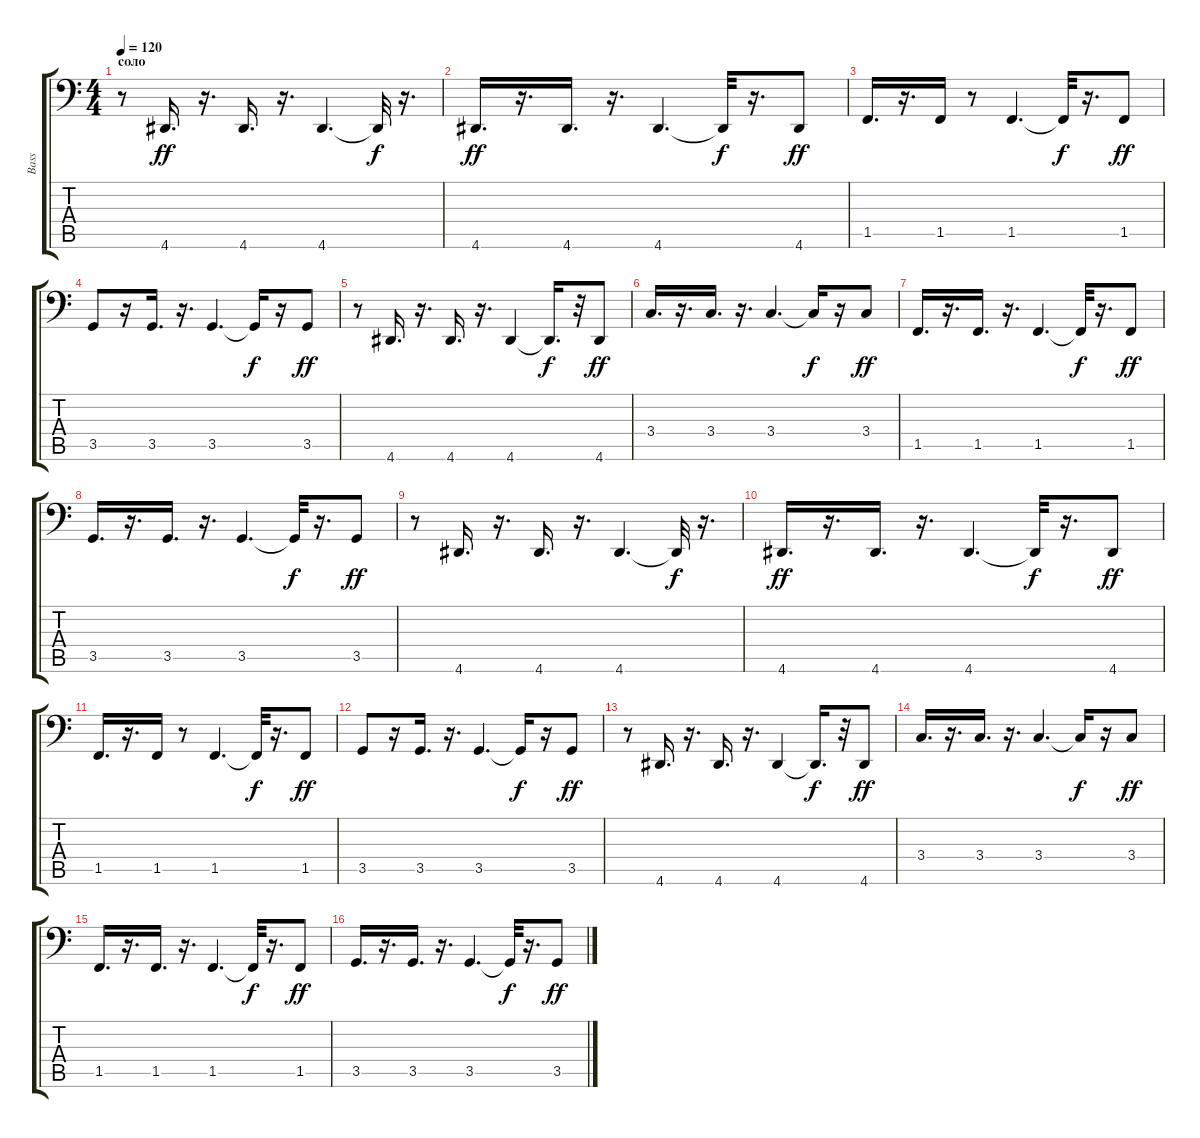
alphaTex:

\track ("Bass" "Bass") {instrument electricbassfinger}
\staff {score tabs}
\tuning (C3 G2 D2 A1 E1 B0) {hide}
\ts (4 4)
\section ("" "соло")
\tempo 120
\clef f4
\ks c
r.8{dy ff} 4.6.16{d} r.16{d} 4.6.16{d} r.16{d} 4.6.4{d} 4.6{t}.32{dy f} r.16{d} |
4.6.16{d dy ff} r.16{d} 4.6.16{d} r.16{d} 4.6.4{d} 4.6{t}.32{dy f} r.16{d} 4.6.8{dy ff} |
1.5.16{d} r.16{d} 1.5.16 r.8 1.5.4{d} 1.5{t}.32{dy f} r.16{d} 1.5.8{dy ff} |
3.5.8 r.16 3.5.16{d} r.16{d} 3.5.4{d} 3.5{t}.16{dy f} r.16 3.5.8{dy ff} |
r.8 4.6.16{d} r.16{d} 4.6.16{d} r.16{d} 4.6.4 4.6{t}.16{d dy f} r.32 4.6.8{dy ff} |
3.4.16{d} r.16{d} 3.4.16{d} r.16{d} 3.4.4{d} 3.4{t}.16{dy f} r.16 3.4.8{dy ff} |
1.5.16{d} r.16{d} 1.5.16{d} r.16{d} 1.5.4{d} 1.5{t}.32{dy f} r.16{d} 1.5.8{dy ff} |
3.5.16{d} r.16{d} 3.5.16{d} r.16{d} 3.5.4{d} 3.5{t}.32{dy f} r.16{d} 3.5.8{dy ff} |
r.8 4.6.16{d} r.16{d} 4.6.16{d} r.16{d} 4.6.4{d} 4.6{t}.32{dy f} r.16{d} |
4.6.16{d dy ff} r.16{d} 4.6.16{d} r.16{d} 4.6.4{d} 4.6{t}.32{dy f} r.16{d} 4.6.8{dy ff} |
1.5.16{d} r.16{d} 1.5.16 r.8 1.5.4{d} 1.5{t}.32{dy f} r.16{d} 1.5.8{dy ff} |
3.5.8 r.16 3.5.16{d} r.16{d} 3.5.4{d} 3.5{t}.16{dy f} r.16 3.5.8{dy ff} |
r.8 4.6.16{d} r.16{d} 4.6.16{d} r.16{d} 4.6.4 4.6{t}.16{d dy f} r.32 4.6.8{dy ff} |
3.4.16{d} r.16{d} 3.4.16{d} r.16{d} 3.4.4{d} 3.4{t}.16{dy f} r.16 3.4.8{dy ff} |
1.5.16{d} r.16{d} 1.5.16{d} r.16{d} 1.5.4{d} 1.5{t}.32{dy f} r.16{d} 1.5.8{dy ff} |
3.5.16{d} r.16{d} 3.5.16{d} r.16{d} 3.5.4{d} 3.5{t}.32{dy f} r.16{d} 3.5.8{dy ff}
